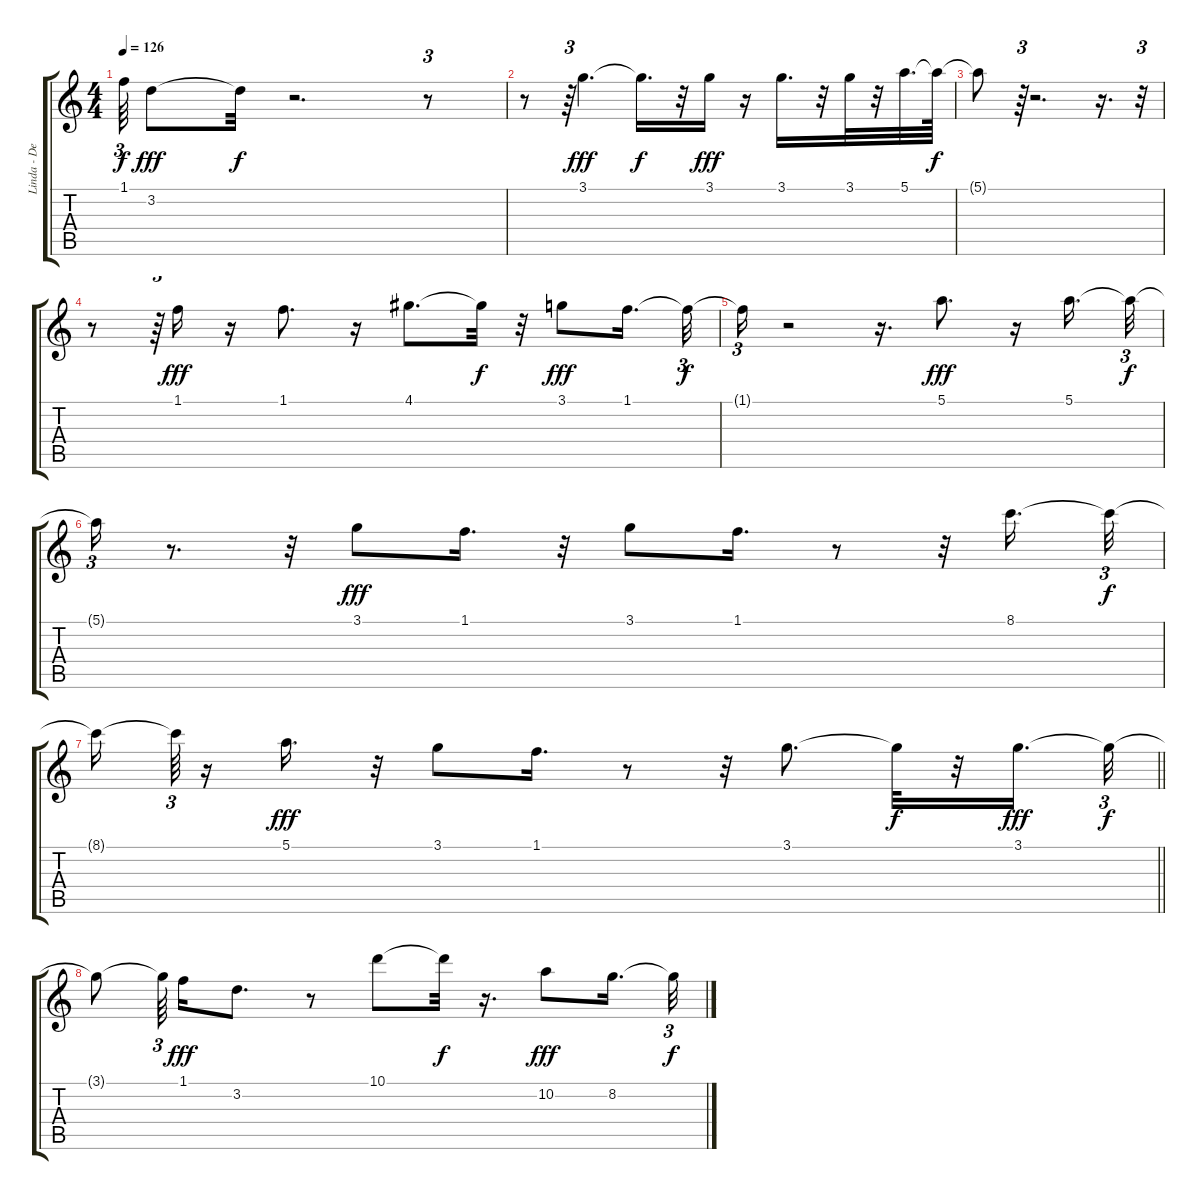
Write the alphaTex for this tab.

\track ("Linda - Denny - Paul Vocals" "Linda - De") {instrument electricguitarjazz}
\staff {score tabs}
\tuning (E4 B3 G3 D3 A2 E2) {hide}
\ts (4 4)
\tempo 126
\clef g2
\ks c
1.1{t}.64{tu (3 2) dy f} 3.2.8{dy fff} 3.2{t}.32{dy f} r.2{d} r.8{tu (3 2)} |
r.8 r.64{tu (3 2)} 3.1.4{d dy fff} 3.1{t}.16{d dy f} r.32 3.1.16{dy fff} r.16 3.1.16{d} r.32 3.1.32 r.32 5.1.32{d} 5.1{t}.64{dy f} |
5.1{t}.8 r.64{tu (3 2)} r.2{d} r.16{d} r.32{tu (3 2)} |
r.8 r.64{tu (3 2)} 1.1.16{dy fff} r.16 1.1.8{d} r.16 4.1.8{d} 4.1{t}.32{dy f} r.32 3.1.8{dy fff} 1.1.16{d} 1.1{t}.32{tu (3 2) dy f} |
1.1{t}.16{tu (3 2)} r.2 r.16{d} 5.1.8{d dy fff} r.16 5.1.16{d} 5.1{t}.32{tu (3 2) dy f} |
5.1{t}.16{tu (3 2)} r.8{d} r.32 3.1.8{dy fff} 1.1.16{d} r.32 3.1.8 1.1.16{d} r.8 r.32 8.1.16{d} 8.1{t}.32{tu (3 2) dy f} |
\barLineRight lightlight
8.1{t}.16 8.1{t}.64{tu (3 2)} r.16 5.1.16{d dy fff} r.32 3.1.8 1.1.16{d} r.8 r.32 3.1.8{d} 3.1{t}.32{dy f} r.32 3.1.16{d dy fff} 3.1{t}.32{tu (3 2) dy f} |
3.1{t}.8 3.1{t}.64{tu (3 2) beam splitsecondary} 1.1.16{dy fff} 3.2.8{d} r.8 10.1.8 10.1{t}.32{dy f} r.16{d} 10.2.8{dy fff} 8.2.16{d} 8.2{t}.32{tu (3 2) dy f}
